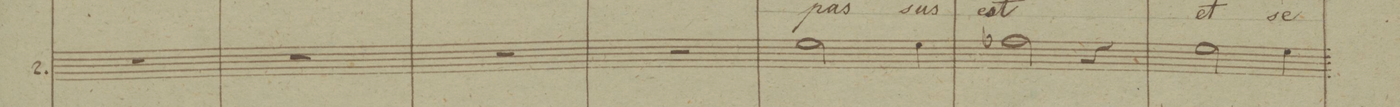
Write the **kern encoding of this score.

**kern	**text	**text	**dynam
*I"2.	*	*	*
*clefC3	*	*	*
*k[b-e-a-d-]	*	*	*
*M3/4	*	*	*
2.r	.	.	.
=70	=70	=70	=70
2.r	.	.	.
=71	=71	=71	=71
2.r	.	.	.
=72	=72	=72	=72
2.r	.	.	.
=73	=73	=73	=73
*2\right	*	*	*
2f\	.	pas-	.
4f\	.	-sus	.
=74	=74	=74	=74
2g-X\	.	est	.
4r	.	.	.
=75	=75	=75	=75
2f\	.	et	.
[4f\	.	se-	.
=76	=76	=76	=76
*-	*-	*-	*-
